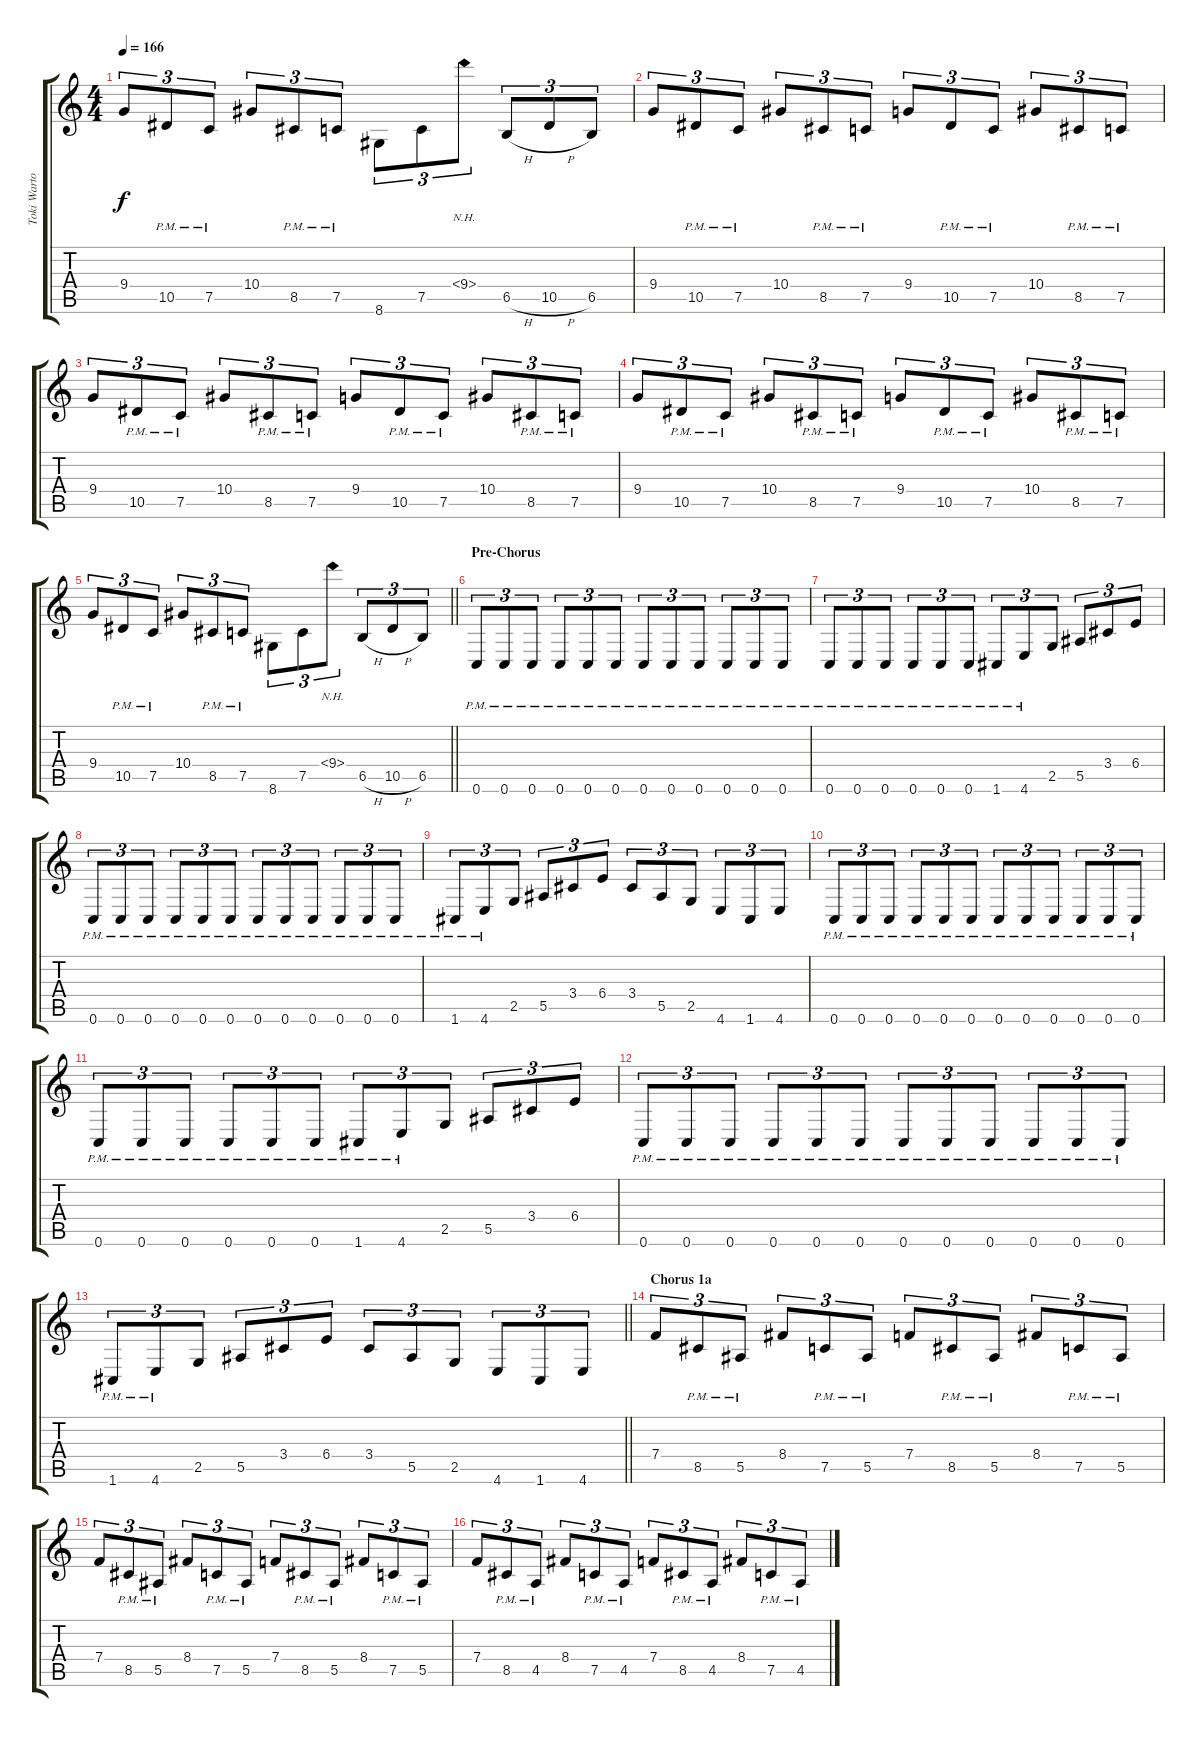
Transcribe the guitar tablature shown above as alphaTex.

\track ("Toki Wartooth" "Toki Warto") {instrument overdrivenguitar}
\staff {score tabs}
\tuning (C4 G3 Eb3 Bb2 F2 C2) {hide}
\ts (4 4)
\tempo 166
\clef g2
\ks c
9.4.8{tu (3 2) dy f} 10.5{pm}.8{tu (3 2)} 7.5{pm}.8{tu (3 2)} 10.4.8{tu (3 2)} 8.5{pm}.8{tu (3 2)} 7.5{pm}.8{tu (3 2)} 8.6.8{tu (3 2)} 7.5.8{tu (3 2)} 9.4{nh}.8{tu (3 2)} 6.5{h}.8{tu (3 2)} 10.5{h}.8{tu (3 2)} 6.5.8{tu (3 2)} |
9.4.8{tu (3 2)} 10.5{pm}.8{tu (3 2)} 7.5{pm}.8{tu (3 2)} 10.4.8{tu (3 2)} 8.5{pm}.8{tu (3 2)} 7.5{pm}.8{tu (3 2)} 9.4.8{tu (3 2)} 10.5{pm}.8{tu (3 2)} 7.5{pm}.8{tu (3 2)} 10.4.8{tu (3 2)} 8.5{pm}.8{tu (3 2)} 7.5{pm}.8{tu (3 2)} |
9.4.8{tu (3 2)} 10.5{pm}.8{tu (3 2)} 7.5{pm}.8{tu (3 2)} 10.4.8{tu (3 2)} 8.5{pm}.8{tu (3 2)} 7.5{pm}.8{tu (3 2)} 9.4.8{tu (3 2)} 10.5{pm}.8{tu (3 2)} 7.5{pm}.8{tu (3 2)} 10.4.8{tu (3 2)} 8.5{pm}.8{tu (3 2)} 7.5{pm}.8{tu (3 2)} |
9.4.8{tu (3 2)} 10.5{pm}.8{tu (3 2)} 7.5{pm}.8{tu (3 2)} 10.4.8{tu (3 2)} 8.5{pm}.8{tu (3 2)} 7.5{pm}.8{tu (3 2)} 9.4.8{tu (3 2)} 10.5{pm}.8{tu (3 2)} 7.5{pm}.8{tu (3 2)} 10.4.8{tu (3 2)} 8.5{pm}.8{tu (3 2)} 7.5{pm}.8{tu (3 2)} |
\barLineRight lightlight
9.4.8{tu (3 2)} 10.5{pm}.8{tu (3 2)} 7.5{pm}.8{tu (3 2)} 10.4.8{tu (3 2)} 8.5{pm}.8{tu (3 2)} 7.5{pm}.8{tu (3 2)} 8.6.8{tu (3 2)} 7.5.8{tu (3 2)} 9.4{nh}.8{tu (3 2)} 6.5{h}.8{tu (3 2)} 10.5{h}.8{tu (3 2)} 6.5.8{tu (3 2)} |
\section ("" "Pre-Chorus")
0.6{pm}.8{tu (3 2)} 0.6{pm}.8{tu (3 2)} 0.6{pm}.8{tu (3 2)} 0.6{pm}.8{tu (3 2)} 0.6{pm}.8{tu (3 2)} 0.6{pm}.8{tu (3 2)} 0.6{pm}.8{tu (3 2)} 0.6{pm}.8{tu (3 2)} 0.6{pm}.8{tu (3 2)} 0.6{pm}.8{tu (3 2)} 0.6{pm}.8{tu (3 2)} 0.6{pm}.8{tu (3 2)} |
0.6{pm}.8{tu (3 2)} 0.6{pm}.8{tu (3 2)} 0.6{pm}.8{tu (3 2)} 0.6{pm}.8{tu (3 2)} 0.6{pm}.8{tu (3 2)} 0.6{pm}.8{tu (3 2)} 1.6{pm}.8{tu (3 2)} 4.6{pm}.8{tu (3 2)} 2.5.8{tu (3 2)} 5.5.8{tu (3 2)} 3.4.8{tu (3 2)} 6.4.8{tu (3 2)} |
0.6{pm}.8{tu (3 2)} 0.6{pm}.8{tu (3 2)} 0.6{pm}.8{tu (3 2)} 0.6{pm}.8{tu (3 2)} 0.6{pm}.8{tu (3 2)} 0.6{pm}.8{tu (3 2)} 0.6{pm}.8{tu (3 2)} 0.6{pm}.8{tu (3 2)} 0.6{pm}.8{tu (3 2)} 0.6{pm}.8{tu (3 2)} 0.6{pm}.8{tu (3 2)} 0.6{pm}.8{tu (3 2)} |
1.6{pm}.8{tu (3 2)} 4.6{pm}.8{tu (3 2)} 2.5.8{tu (3 2)} 5.5.8{tu (3 2)} 3.4.8{tu (3 2)} 6.4.8{tu (3 2)} 3.4.8{tu (3 2)} 5.5.8{tu (3 2)} 2.5.8{tu (3 2)} 4.6.8{tu (3 2)} 1.6.8{tu (3 2)} 4.6.8{tu (3 2)} |
0.6{pm}.8{tu (3 2)} 0.6{pm}.8{tu (3 2)} 0.6{pm}.8{tu (3 2)} 0.6{pm}.8{tu (3 2)} 0.6{pm}.8{tu (3 2)} 0.6{pm}.8{tu (3 2)} 0.6{pm}.8{tu (3 2)} 0.6{pm}.8{tu (3 2)} 0.6{pm}.8{tu (3 2)} 0.6{pm}.8{tu (3 2)} 0.6{pm}.8{tu (3 2)} 0.6{pm}.8{tu (3 2)} |
0.6{pm}.8{tu (3 2)} 0.6{pm}.8{tu (3 2)} 0.6{pm}.8{tu (3 2)} 0.6{pm}.8{tu (3 2)} 0.6{pm}.8{tu (3 2)} 0.6{pm}.8{tu (3 2)} 1.6{pm}.8{tu (3 2)} 4.6{pm}.8{tu (3 2)} 2.5.8{tu (3 2)} 5.5.8{tu (3 2)} 3.4.8{tu (3 2)} 6.4.8{tu (3 2)} |
0.6{pm}.8{tu (3 2)} 0.6{pm}.8{tu (3 2)} 0.6{pm}.8{tu (3 2)} 0.6{pm}.8{tu (3 2)} 0.6{pm}.8{tu (3 2)} 0.6{pm}.8{tu (3 2)} 0.6{pm}.8{tu (3 2)} 0.6{pm}.8{tu (3 2)} 0.6{pm}.8{tu (3 2)} 0.6{pm}.8{tu (3 2)} 0.6{pm}.8{tu (3 2)} 0.6{pm}.8{tu (3 2)} |
\barLineRight lightlight
1.6{pm}.8{tu (3 2)} 4.6{pm}.8{tu (3 2)} 2.5.8{tu (3 2)} 5.5.8{tu (3 2)} 3.4.8{tu (3 2)} 6.4.8{tu (3 2)} 3.4.8{tu (3 2)} 5.5.8{tu (3 2)} 2.5.8{tu (3 2)} 4.6.8{tu (3 2)} 1.6.8{tu (3 2)} 4.6.8{tu (3 2)} |
\section ("" "Chorus 1a")
7.4.8{tu (3 2)} 8.5{pm}.8{tu (3 2)} 5.5{pm}.8{tu (3 2)} 8.4.8{tu (3 2)} 7.5{pm}.8{tu (3 2)} 5.5{pm}.8{tu (3 2)} 7.4.8{tu (3 2)} 8.5{pm}.8{tu (3 2)} 5.5{pm}.8{tu (3 2)} 8.4.8{tu (3 2)} 7.5{pm}.8{tu (3 2)} 5.5{pm}.8{tu (3 2)} |
7.4.8{tu (3 2)} 8.5{pm}.8{tu (3 2)} 5.5{pm}.8{tu (3 2)} 8.4.8{tu (3 2)} 7.5{pm}.8{tu (3 2)} 5.5{pm}.8{tu (3 2)} 7.4.8{tu (3 2)} 8.5{pm}.8{tu (3 2)} 5.5{pm}.8{tu (3 2)} 8.4.8{tu (3 2)} 7.5{pm}.8{tu (3 2)} 5.5{pm}.8{tu (3 2)} |
7.4.8{tu (3 2)} 8.5{pm}.8{tu (3 2)} 4.5{pm}.8{tu (3 2)} 8.4.8{tu (3 2)} 7.5{pm}.8{tu (3 2)} 4.5{pm}.8{tu (3 2)} 7.4.8{tu (3 2)} 8.5{pm}.8{tu (3 2)} 4.5{pm}.8{tu (3 2)} 8.4.8{tu (3 2)} 7.5{pm}.8{tu (3 2)} 4.5{pm}.8{tu (3 2)}
